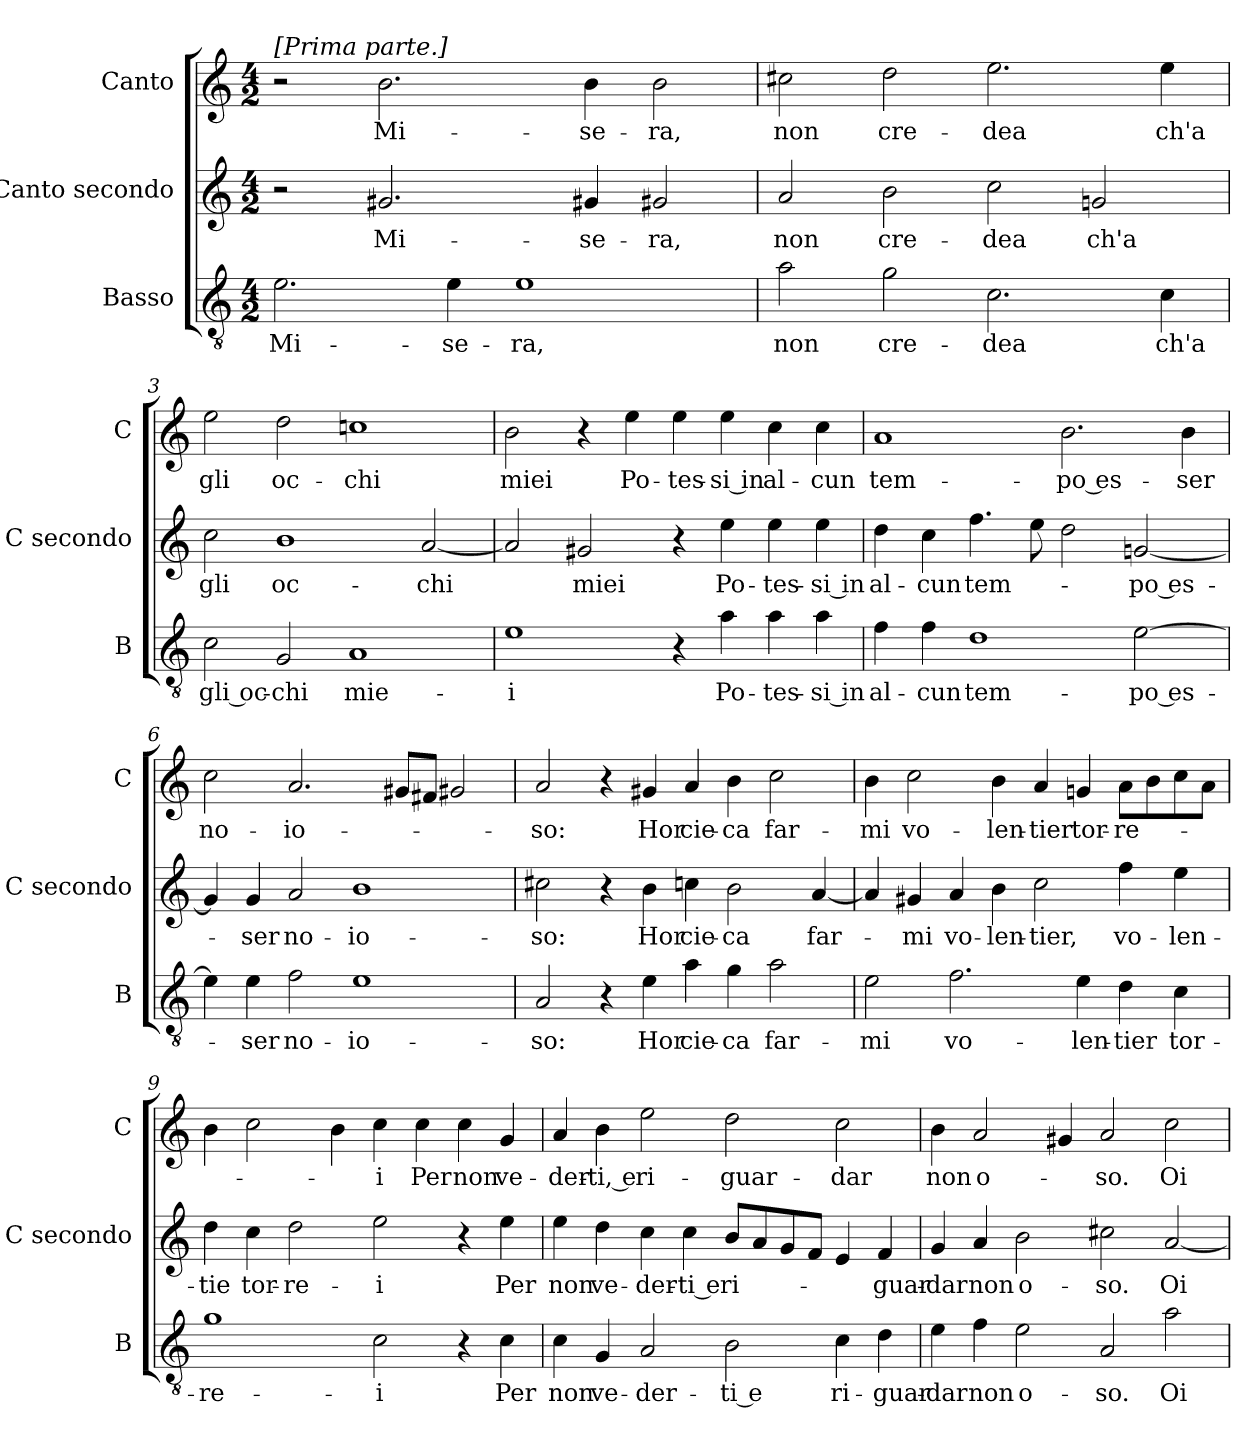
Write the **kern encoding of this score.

**kern	**text	**kern	**text	**kern	**text
*part3	*part3	*part2	*part2	*part1	*part1
*staff3	*staff3	*staff2	*staff2	*staff1	*staff1
*I"Basso	*	*I"Canto secondo	*	*I"Canto	*
*I'B	*	*I'C secondo	*	*I'C	*
*clefGv2	*	*clefG2	*	*clefG2	*
*k[]	*	*k[]	*	*k[]	*
*M4/2	*	*M4/2	*	*M4/2	*
=1	=1	=1	=1	=1	=1
!	!	!	!	!LO:TX:a:t=[Prima parte.]	!
2.e	Mi-	2r	.	2r	.
.	.	2.g#X	Mi-	2.b	Mi-
4e	-se-	.	.	.	.
1e	-ra,	.	.	.	.
.	.	4g#X	-se-	4b	-se-
.	.	2g#X	-ra,	2b	-ra,
=2	=2	=2	=2	=2	=2
2a	non	2a	non	2cc#X	non
2g	cre-	2b	cre-	2dd	cre-
2.c	-dea	2cc	-dea	2.ee	-dea
.	.	2gn	ch'a	.	.
4c	ch'a	.	.	4ee	ch'a
=3	=3	=3	=3	=3	=3
2c	gli oc-	2cc	gli	2ee	gli
2G	-chi	1b	oc-	2dd	oc-
1A	mie-	.	.	1ccn	-chi
.	.	[2a	-chi	.	.
=4	=4	=4	=4	=4	=4
1e	-i	2a]	.	2b	miei
.	.	2g#X	miei	4r	.
.	.	.	.	4ee	Po-
4r	.	4r	.	4ee	-tes-
4a	Po-	4ee	Po-	4ee	-si in
4a	-tes-	4ee	-tes-	4cc	al-
4a	-si in	4ee	-si in	4cc	-cun
=5	=5	=5	=5	=5	=5
4f	al-	4dd	al-	1a	tem-
4f	-cun	4cc	-cun	.	.
1d	tem-	4.ff	tem-	.	.
.	.	8ee	.	.	.
.	.	2dd	.	2.b	-po es-
[2e	-po es-	[2gn	-po es-	.	.
.	.	.	.	4b	-ser
=6	=6	=6	=6	=6	=6
4e]	.	4g]	.	2cc	no-
4e	-ser	4g	-ser	.	.
2f	no-	2a	no-	2.a	-io-
1e	-io-	1b	-io-	.	.
.	.	.	.	8g#XL	.
.	.	.	.	8f#XJ	.
.	.	.	.	2g#X	.
=7	=7	=7	=7	=7	=7
2A	-so:	2cc#X	-so:	2a	-so:
4r	.	4r	.	4r	.
4e	Hor	4b	Hor	4g#X	Hor
4a	cie-	4ccn	cie-	4a	cie-
4g	-ca	2b	-ca	4b	-ca
2a	far-	.	.	2cc	far-
.	.	[4a	far-	.	.
=8	=8	=8	=8	=8	=8
2e	-mi	4a]	.	4b	-mi
.	.	4g#X	-mi	2cc	vo-
2.f	vo-	4a	vo-	.	.
.	.	4b	-len-	4b	-len-
.	.	2cc	-tier,	4a	-tier
4e	-len-	.	.	4gn	tor-
4d	-tier	4ff	vo-	8aL	-re-
.	.	.	.	8b	.
4c	tor-	4ee	-len-	8cc	.
.	.	.	.	8aJ	.
=9	=9	=9	=9	=9	=9
1g	-re-	4dd	-tie	4b	.
.	.	4cc	tor-	2cc	.
.	.	2dd	-re-	.	.
.	.	.	.	4b	.
2c	-i	2ee	-i	4cc	-i
.	.	.	.	4cc	Per
4r	.	4r	.	4cc	non
4c	Per	4ee	Per	4g	ve-
=10	=10	=10	=10	=10	=10
4c	non	4ee	non	4a	-der-
4G	ve-	4dd	ve-	4b	-ti, e
2A	-der-	4cc	-der-	2ee	ri-
.	.	4cc	-ti e	.	.
2B	-ti e	8bL	ri-	2dd	-guar-
.	.	8a	.	.	.
.	.	8g	.	.	.
.	.	8fJ	.	.	.
4c	ri-	4e	.	2cc	-dar
4d	-guar-	4f	-guar-	.	.
=11	=11	=11	=11	=11	=11
4e	-dar	4g	-dar	4b	non
4f	non	4a	non	2a	o-
2e	o-	2b	o-	.	.
.	.	.	.	4g#X	.
2A	-so.	2cc#X	-so.	2a	-so.
2a	Oi-	[2a	Oi-	2cc	Oi-
=	=	=	=	=	=
*-	*-	*-	*-	*-	*-
